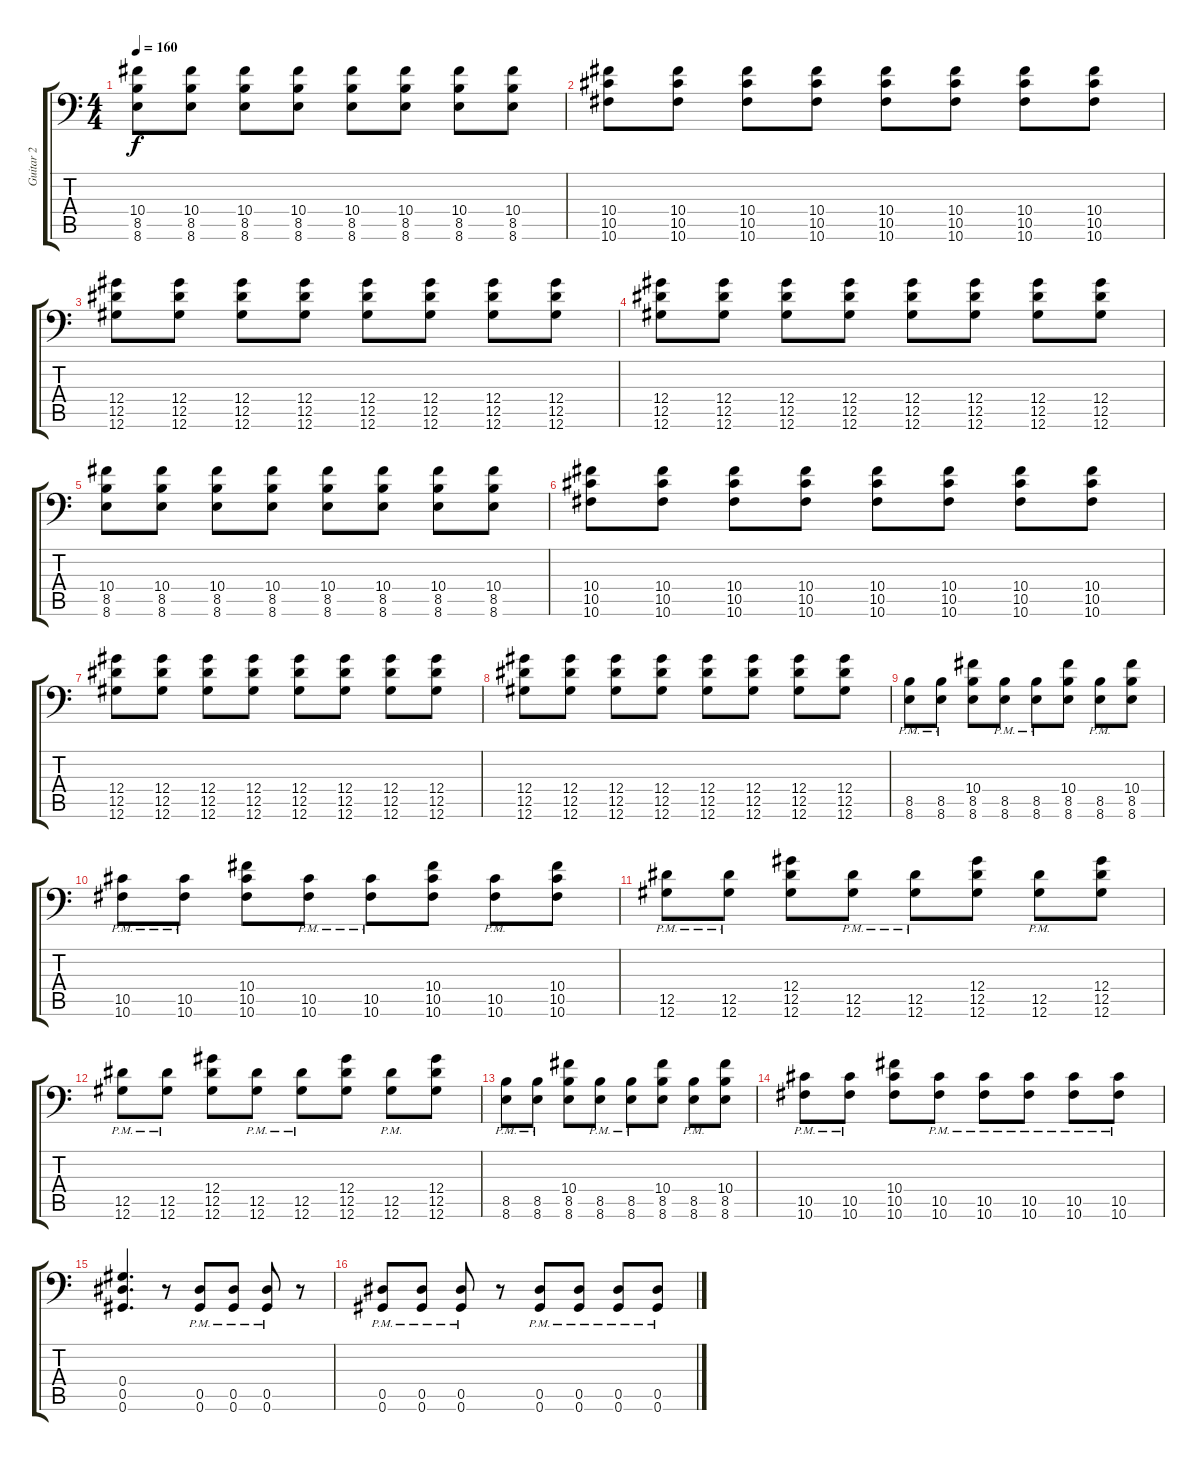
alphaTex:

\track ("Guitar 2" "Guitar 2") {instrument distortionguitar}
\staff {score tabs}
\tuning (Bb3 F3 Db3 Ab2 Eb2 Ab1) {hide}
\ts (4 4)
\tempo 160
\clef f4
\ks c
(10.4 8.5 8.6).8{dy f} (10.4 8.5 8.6).8 (10.4 8.5 8.6).8 (10.4 8.5 8.6).8 (10.4 8.5 8.6).8 (10.4 8.5 8.6).8 (10.4 8.5 8.6).8 (10.4 8.5 8.6).8 |
(10.4 10.5 10.6).8 (10.4 10.5 10.6).8 (10.4 10.5 10.6).8 (10.4 10.5 10.6).8 (10.4 10.5 10.6).8 (10.4 10.5 10.6).8 (10.4 10.5 10.6).8 (10.4 10.5 10.6).8 |
(12.4 12.5 12.6).8 (12.4 12.5 12.6).8 (12.4 12.5 12.6).8 (12.4 12.5 12.6).8 (12.4 12.5 12.6).8 (12.4 12.5 12.6).8 (12.4 12.5 12.6).8 (12.4 12.5 12.6).8 |
(12.4 12.5 12.6).8 (12.4 12.5 12.6).8 (12.4 12.5 12.6).8 (12.4 12.5 12.6).8 (12.4 12.5 12.6).8 (12.4 12.5 12.6).8 (12.4 12.5 12.6).8 (12.4 12.5 12.6).8 |
(10.4 8.5 8.6).8 (10.4 8.5 8.6).8 (10.4 8.5 8.6).8 (10.4 8.5 8.6).8 (10.4 8.5 8.6).8 (10.4 8.5 8.6).8 (10.4 8.5 8.6).8 (10.4 8.5 8.6).8 |
(10.4 10.5 10.6).8 (10.4 10.5 10.6).8 (10.4 10.5 10.6).8 (10.4 10.5 10.6).8 (10.4 10.5 10.6).8 (10.4 10.5 10.6).8 (10.4 10.5 10.6).8 (10.4 10.5 10.6).8 |
(12.4 12.5 12.6).8 (12.4 12.5 12.6).8 (12.4 12.5 12.6).8 (12.4 12.5 12.6).8 (12.4 12.5 12.6).8 (12.4 12.5 12.6).8 (12.4 12.5 12.6).8 (12.4 12.5 12.6).8 |
(12.4 12.5 12.6).8 (12.4 12.5 12.6).8 (12.4 12.5 12.6).8 (12.4 12.5 12.6).8 (12.4 12.5 12.6).8 (12.4 12.5 12.6).8 (12.4 12.5 12.6).8 (12.4 12.5 12.6).8 |
(8.5{pm} 8.6{pm}).8 (8.5{pm} 8.6{pm}).8 (10.4 8.5 8.6).8 (8.5{pm} 8.6{pm}).8 (8.5{pm} 8.6{pm}).8 (10.4 8.5 8.6).8 (8.5{pm} 8.6{pm}).8 (10.4 8.5 8.6).8 |
(10.5{pm} 10.6{pm}).8 (10.5{pm} 10.6{pm}).8 (10.4 10.5 10.6).8 (10.5{pm} 10.6{pm}).8 (10.5{pm} 10.6{pm}).8 (10.4 10.5 10.6).8 (10.5{pm} 10.6{pm}).8 (10.4 10.5 10.6).8 |
(12.5{pm} 12.6{pm}).8 (12.5{pm} 12.6{pm}).8 (12.4 12.5 12.6).8 (12.5{pm} 12.6{pm}).8 (12.5{pm} 12.6{pm}).8 (12.4 12.5 12.6).8 (12.5{pm} 12.6{pm}).8 (12.4 12.5 12.6).8 |
(12.5{pm} 12.6{pm}).8 (12.5{pm} 12.6{pm}).8 (12.4 12.5 12.6).8 (12.5{pm} 12.6{pm}).8 (12.5{pm} 12.6{pm}).8 (12.4 12.5 12.6).8 (12.5{pm} 12.6{pm}).8 (12.4 12.5 12.6).8 |
(8.5{pm} 8.6{pm}).8 (8.5{pm} 8.6{pm}).8 (10.4 8.5 8.6).8 (8.5{pm} 8.6{pm}).8 (8.5{pm} 8.6{pm}).8 (10.4 8.5 8.6).8 (8.5{pm} 8.6{pm}).8 (10.4 8.5 8.6).8 |
(10.5{pm} 10.6{pm}).8 (10.5{pm} 10.6{pm}).8 (10.4 10.5 10.6).8 (10.5{pm} 10.6{pm}).8 (10.5{pm} 10.6{pm}).8 (10.5{pm} 10.6{pm}).8 (10.5{pm} 10.6{pm}).8 (10.5{pm} 10.6{pm}).8 |
(0.4 0.5 0.6).4{d} r.8 (0.5{pm} 0.6{pm}).8 (0.5{pm} 0.6{pm}).8 (0.5{pm} 0.6{pm}).8 r.8 |
(0.5{pm} 0.6{pm}).8 (0.5{pm} 0.6{pm}).8 (0.5{pm} 0.6{pm}).8 r.8 (0.5{pm} 0.6{pm}).8 (0.5{pm} 0.6{pm}).8 (0.5{pm} 0.6{pm}).8 (0.5{pm} 0.6{pm}).8
